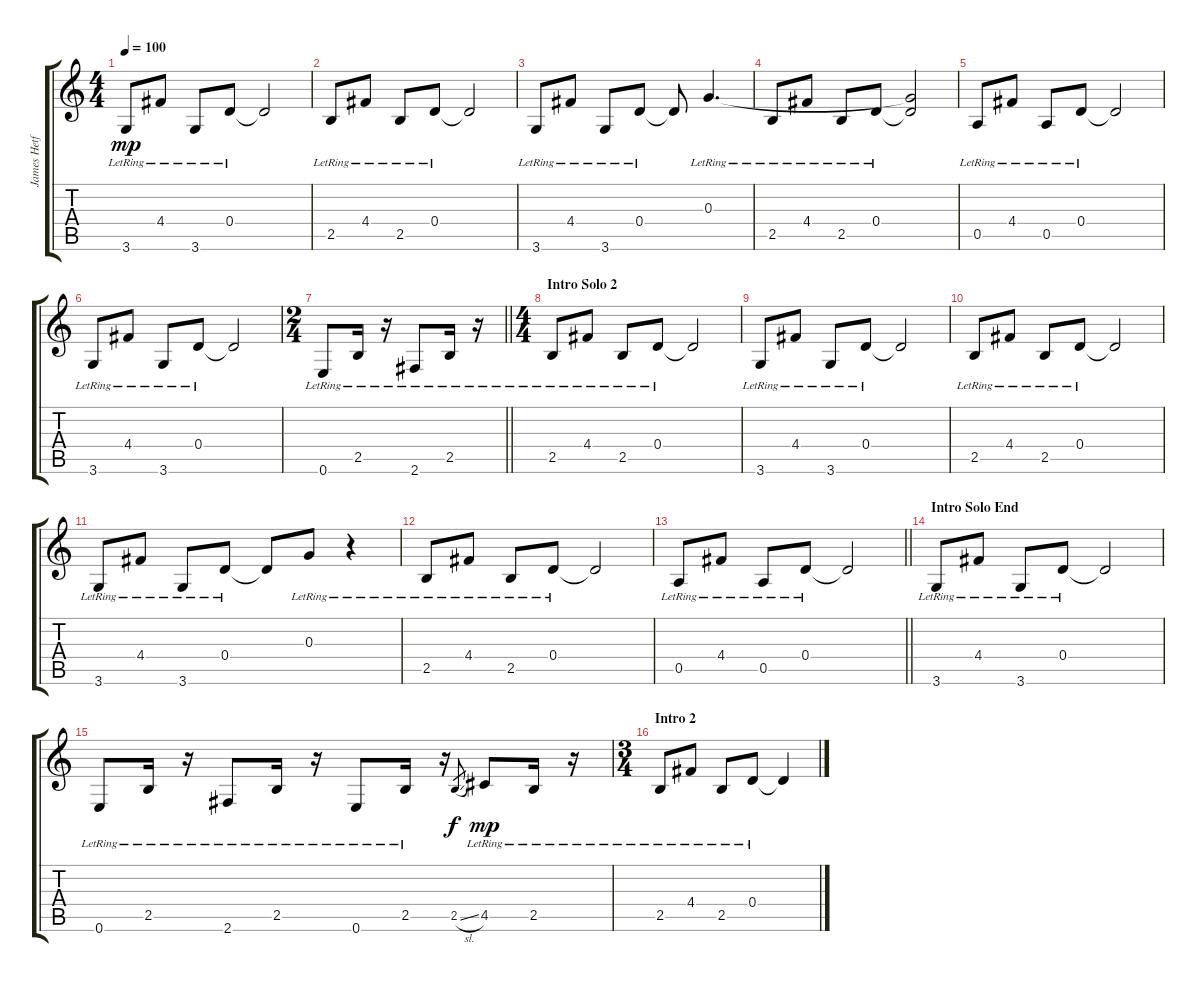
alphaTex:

\track ("James Hetfield" "James Hetf") {instrument acousticguitarsteel}
\staff {score tabs}
\tuning (E4 B3 G3 D3 A2 E2) {hide}
\ts (4 4)
\tempo 100
\clef g2
\ks c
3.6{lr}.8{dy mp} 4.4{lr}.8 3.6{lr}.8 0.4{lr}.8 0.4{t}.2 |
2.5{lr}.8 4.4{lr}.8 2.5{lr}.8 0.4{lr}.8 0.4{t}.2 |
3.6{lr}.8 4.4{lr}.8 3.6{lr}.8 0.4{lr}.8 0.4{t}.8 0.3{lr}.4{d} |
2.5{lr}.8 4.4{lr}.8 2.5{lr}.8 0.4{lr}.8 (0.3{t} 0.4{t}).2 |
0.5{lr}.8 4.4{lr}.8 0.5{lr}.8 0.4{lr}.8 0.4{t}.2 |
3.6{lr}.8 4.4{lr}.8 3.6{lr}.8 0.4{lr}.8 0.4{t}.2 |
\ts (2 4)
\barLineRight lightlight
0.6{lr}.8 2.5{lr}.16 r.16 2.6{lr}.8 2.5{lr}.16 r.16 |
\ts (4 4)
\section ("" "Intro Solo 2")
2.5{lr}.8 4.4{lr}.8 2.5{lr}.8 0.4{lr}.8 0.4{t}.2 |
3.6{lr}.8 4.4{lr}.8 3.6{lr}.8 0.4{lr}.8 0.4{t}.2 |
2.5{lr}.8 4.4{lr}.8 2.5{lr}.8 0.4{lr}.8 0.4{t}.2 |
3.6{lr}.8 4.4{lr}.8 3.6{lr}.8 0.4{lr}.8 0.4{t}.8 0.3{lr}.8 r.4 |
2.5{lr}.8 4.4{lr}.8 2.5{lr}.8 0.4{lr}.8 0.4{t}.2 |
\barLineRight lightlight
0.5{lr}.8 4.4{lr}.8 0.5{lr}.8 0.4{lr}.8 0.4{t}.2 |
\section ("" "Intro Solo End")
3.6{lr}.8 4.4{lr}.8 3.6{lr}.8 0.4{lr}.8 0.4{t}.2 |
0.6{lr}.8 2.5{lr}.16 r.16 2.6{lr}.8 2.5{lr}.16 r.16 0.6{lr}.8 2.5{lr}.16 r.16 2.5{sl}.8{gr dy f} 4.5{lr}.8{dy mp} 2.5{lr}.16 r.16 |
\ts (3 4)
\section ("" "Intro 2")
2.5{lr}.8 4.4{lr}.8 2.5{lr}.8 0.4{lr}.8 0.4{t}.4
